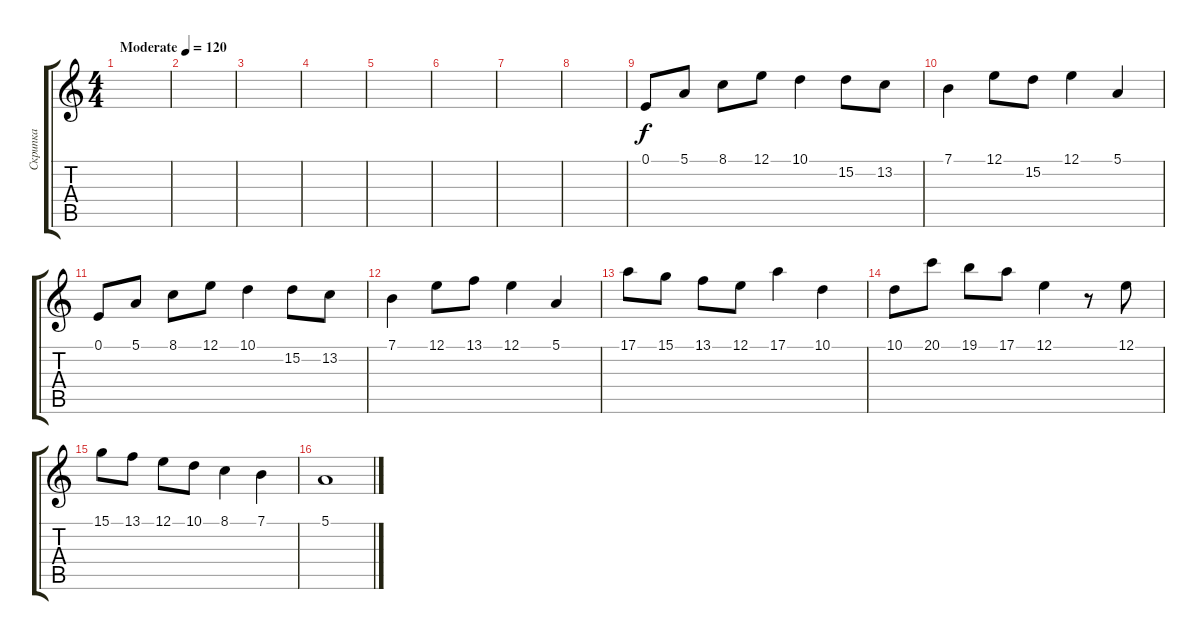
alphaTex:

\track ("Скрипка" "Скрипка") {instrument stringensemble1}
\staff {score tabs}
\tuning (E4 B3 G3 D3 A2 E2) {hide}
\ts (4 4)
\tempo (120 "Moderate")
\clef g2
\ks c
|
|
|
|
|
|
|
|
0.1.8 5.1.8 8.1.8 12.1.8 10.1.4 15.2.8 13.2.8 |
7.1.4 12.1.8 15.2.8 12.1.4 5.1.4 |
0.1.8 5.1.8 8.1.8 12.1.8 10.1.4 15.2.8 13.2.8 |
7.1.4 12.1.8 13.1.8 12.1.4 5.1.4 |
17.1.8 15.1.8 13.1.8 12.1.8 17.1.4 10.1.4 |
10.1.8 20.1.8 19.1.8 17.1.8 12.1.4 r.8 12.1.8 |
15.1.8 13.1.8 12.1.8 10.1.8 8.1.4 7.1.4 |
5.1.1
